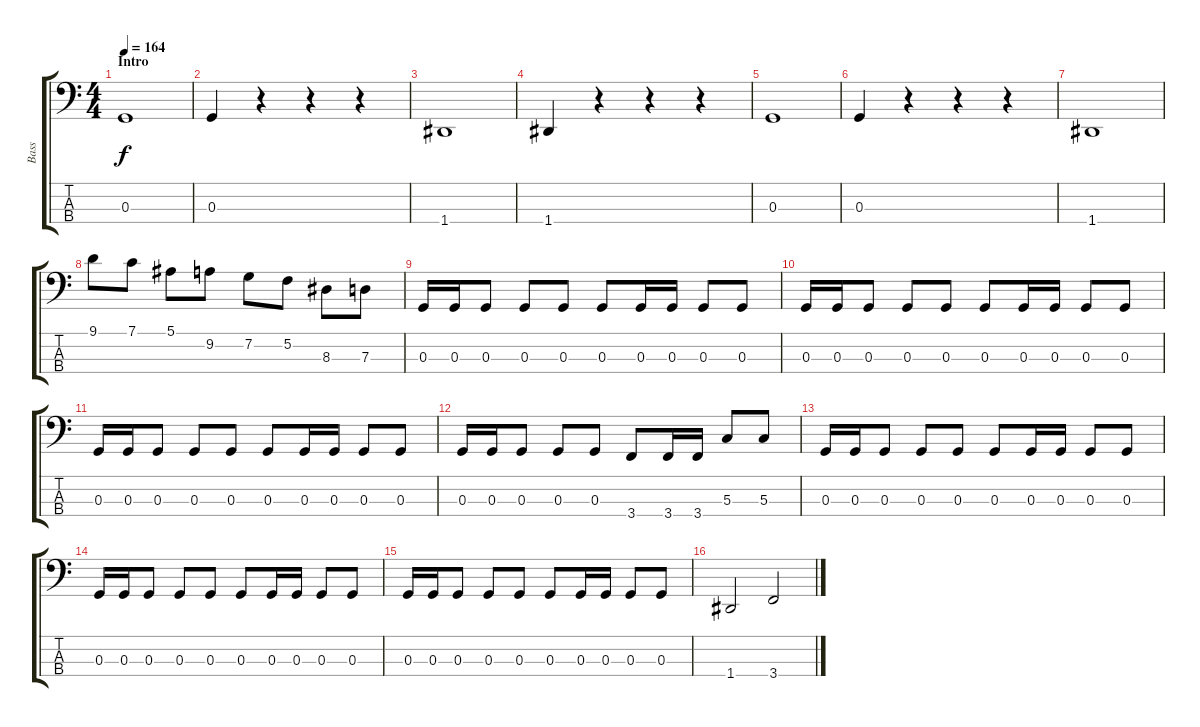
\track ("Bass" "Bass") {instrument electricbasspick}
\staff {score tabs}
\tuning (F2 C2 G1 D1) {hide}
\ts (4 4)
\section ("" "Intro")
\tempo 164
\clef f4
\ks c
0.3.1{dy f instrument electricbasspick} |
0.3.4 r.4 r.4 r.4 |
1.4.1 |
1.4.4 r.4 r.4 r.4 |
0.3.1 |
0.3.4 r.4 r.4 r.4 |
1.4.1 |
9.1.8 7.1.8 5.1.8 9.2.8 7.2.8 5.2.8 8.3.8 7.3.8 |
0.3.16 0.3.16 0.3.8 0.3.8 0.3.8 0.3.8 0.3.16 0.3.16 0.3.8 0.3.8 |
0.3.16 0.3.16 0.3.8 0.3.8 0.3.8 0.3.8 0.3.16 0.3.16 0.3.8 0.3.8 |
0.3.16 0.3.16 0.3.8 0.3.8 0.3.8 0.3.8 0.3.16 0.3.16 0.3.8 0.3.8 |
0.3.16 0.3.16 0.3.8 0.3.8 0.3.8 3.4.8 3.4.16 3.4.16 5.3.8 5.3.8 |
0.3.16 0.3.16 0.3.8 0.3.8 0.3.8 0.3.8 0.3.16 0.3.16 0.3.8 0.3.8 |
0.3.16 0.3.16 0.3.8 0.3.8 0.3.8 0.3.8 0.3.16 0.3.16 0.3.8 0.3.8 |
0.3.16 0.3.16 0.3.8 0.3.8 0.3.8 0.3.8 0.3.16 0.3.16 0.3.8 0.3.8 |
1.4.2 3.4.2
